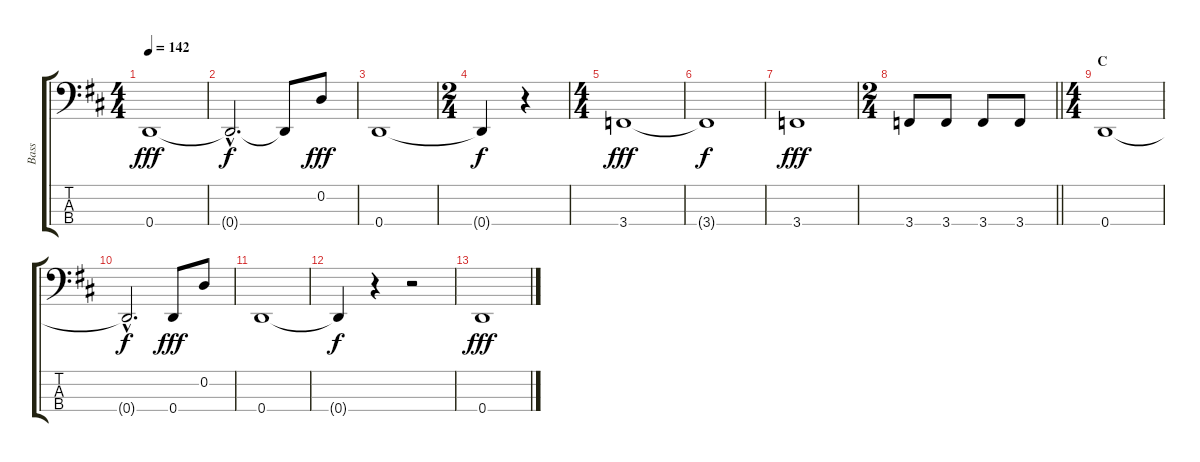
\track ("Bass" "Bass") {instrument electricbassfinger}
\staff {score tabs}
\tuning (G2 D2 A1 D1) {hide}
\ts (4 4)
\tempo 142
\clef f4
\ks d
0.4.1{dy fff} |
0.4{hac t}.2{d dy f} 0.4{t}.8 0.2.8{dy fff} |
0.4.1 |
\ts (2 4)
0.4{t}.4{dy f} r.4 |
\ts (4 4)
3.4.1{dy fff} |
3.4{t}.1{dy f} |
3.4.1{dy fff} |
\ts (2 4)
\barLineRight lightlight
3.4.8 3.4.8 3.4.8 3.4.8 |
\ts (4 4)
\section ("" "C")
0.4.1 |
0.4{hac t}.2{d dy f} 0.4.8{dy fff} 0.2.8 |
0.4.1 |
0.4{t}.4{dy f} r.4 r.2 |
0.4.1{dy fff}
